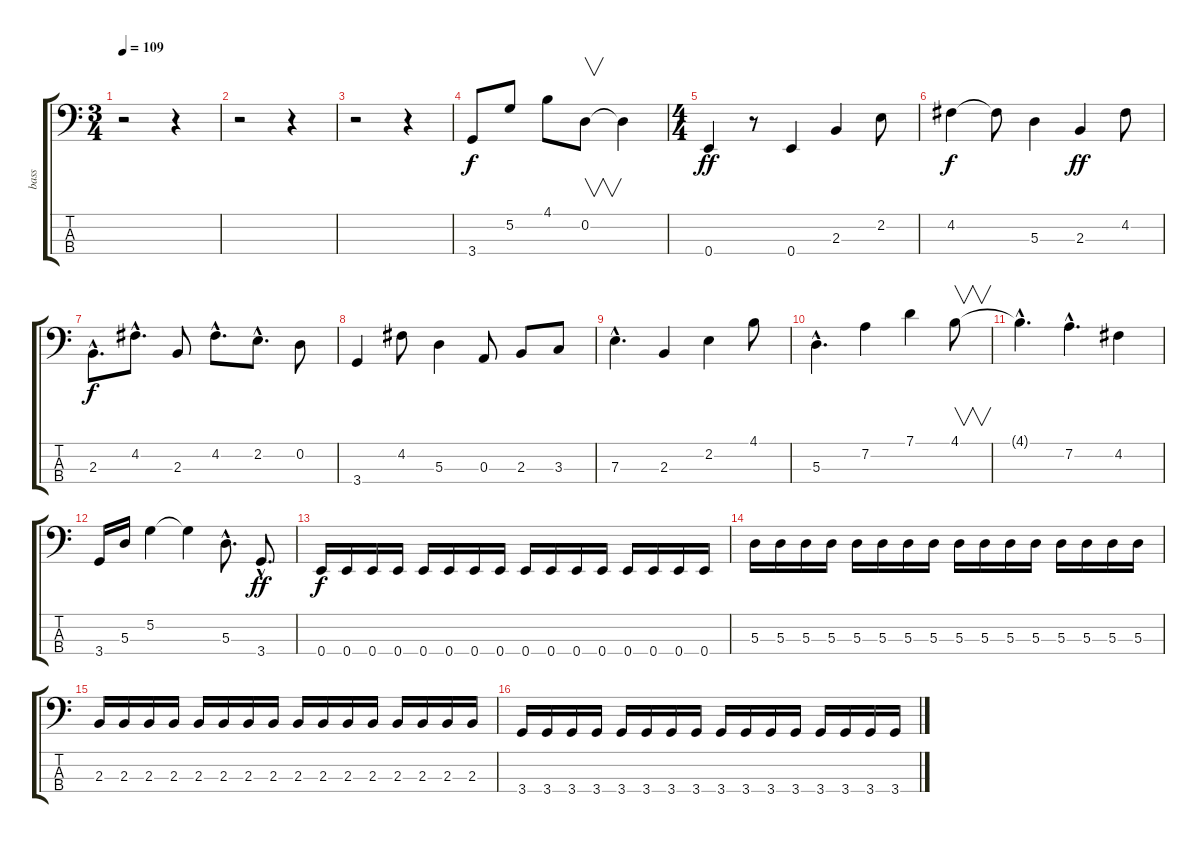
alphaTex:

\track ("bass" "bass") {instrument electricbassfinger}
\staff {score tabs}
\tuning (G2 D2 A1 E1) {hide}
\ts (3 4)
\tempo 109
\clef f4
\ks c
r.2{dy f instrument electricbassfinger} r.4 |
r.2 r.4 |
r.2 r.4 |
3.4.8 5.2.8 4.1.8 0.2.8{v} 0.2{t}.4 |
\ts (4 4)
0.4.4{dy ff} r.8 0.4.4 2.3.4 2.2.8 |
4.2.4{dy f} 4.2{t}.8 5.3.4 2.3.4{dy ff} 4.2.8 |
2.3{hac}.8{d dy f} 4.2{hac}.8{d} 2.3.8 4.2{hac}.8{d} 2.2{hac}.8{d} 0.2.8 |
3.4.4 4.2.8 5.3.4 0.3.8 2.3.8 3.3.8 |
7.3{hac}.4{d} 2.3.4 2.2.4 4.1.8 |
5.3{hac}.4{d} 7.2.4 7.1.4 4.1.8{v} |
4.1{hac t}.4{d} 7.2{hac}.4{d} 4.2.4 |
3.4.16 5.3.16 5.2.4 5.2{t}.4 5.3{hac}.8{d} 3.4{hac}.8{d dy ff} |
0.4.16{dy f} 0.4.16 0.4.16 0.4.16 0.4.16 0.4.16 0.4.16 0.4.16 0.4.16 0.4.16 0.4.16 0.4.16 0.4.16 0.4.16 0.4.16 0.4.16 |
5.3.16 5.3.16 5.3.16 5.3.16 5.3.16 5.3.16 5.3.16 5.3.16 5.3.16 5.3.16 5.3.16 5.3.16 5.3.16 5.3.16 5.3.16 5.3.16 |
2.3.16 2.3.16 2.3.16 2.3.16 2.3.16 2.3.16 2.3.16 2.3.16 2.3.16 2.3.16 2.3.16 2.3.16 2.3.16 2.3.16 2.3.16 2.3.16 |
3.4.16 3.4.16 3.4.16 3.4.16 3.4.16 3.4.16 3.4.16 3.4.16 3.4.16 3.4.16 3.4.16 3.4.16 3.4.16 3.4.16 3.4.16 3.4.16
